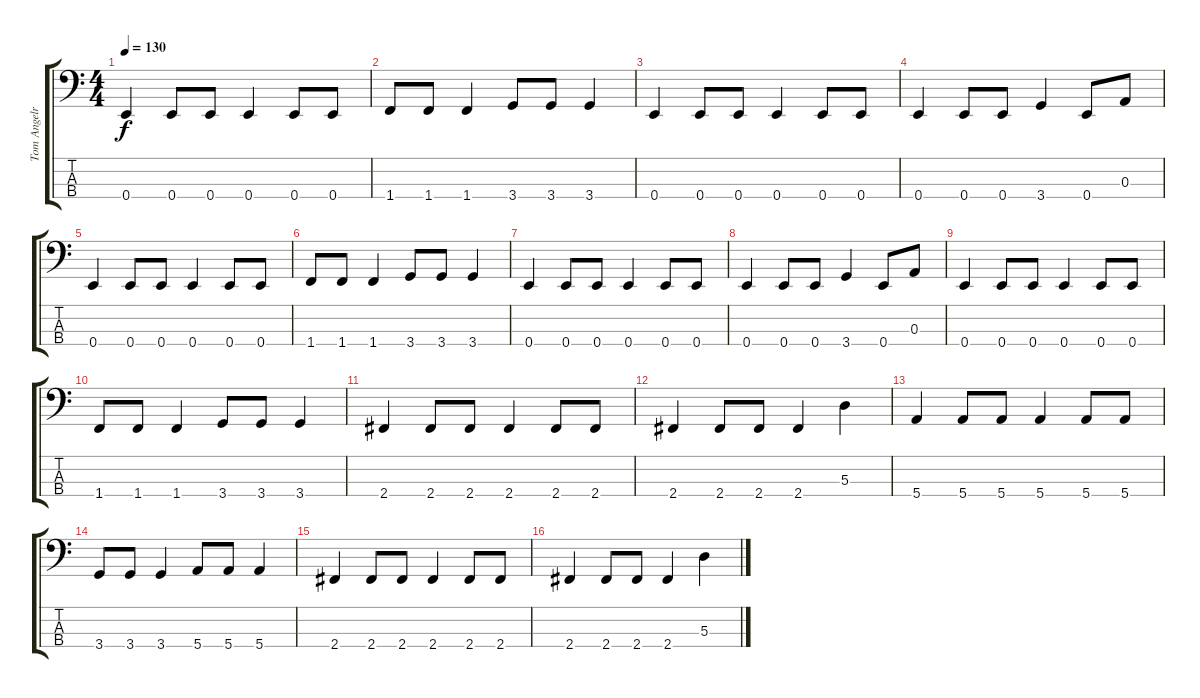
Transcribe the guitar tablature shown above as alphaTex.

\track ("Tom Angelripper" "Tom Angelr") {instrument electricbasspick}
\staff {score tabs}
\tuning (G2 D2 A1 E1) {hide}
\ts (4 4)
\tempo 130
\clef f4
\ks c
0.4.4{dy f} 0.4.8 0.4.8 0.4.4 0.4.8 0.4.8 |
1.4.8 1.4.8 1.4.4 3.4.8 3.4.8 3.4.4 |
0.4.4 0.4.8 0.4.8 0.4.4 0.4.8 0.4.8 |
0.4.4 0.4.8 0.4.8 3.4.4 0.4.8 0.3.8 |
0.4.4 0.4.8 0.4.8 0.4.4 0.4.8 0.4.8 |
1.4.8 1.4.8 1.4.4 3.4.8 3.4.8 3.4.4 |
0.4.4 0.4.8 0.4.8 0.4.4 0.4.8 0.4.8 |
0.4.4 0.4.8 0.4.8 3.4.4 0.4.8 0.3.8 |
0.4.4 0.4.8 0.4.8 0.4.4 0.4.8 0.4.8 |
1.4.8 1.4.8 1.4.4 3.4.8 3.4.8 3.4.4 |
2.4.4 2.4.8 2.4.8 2.4.4 2.4.8 2.4.8 |
2.4.4 2.4.8 2.4.8 2.4.4 5.3.4 |
5.4.4 5.4.8 5.4.8 5.4.4 5.4.8 5.4.8 |
3.4.8 3.4.8 3.4.4 5.4.8 5.4.8 5.4.4 |
2.4.4 2.4.8 2.4.8 2.4.4 2.4.8 2.4.8 |
2.4.4 2.4.8 2.4.8 2.4.4 5.3.4
